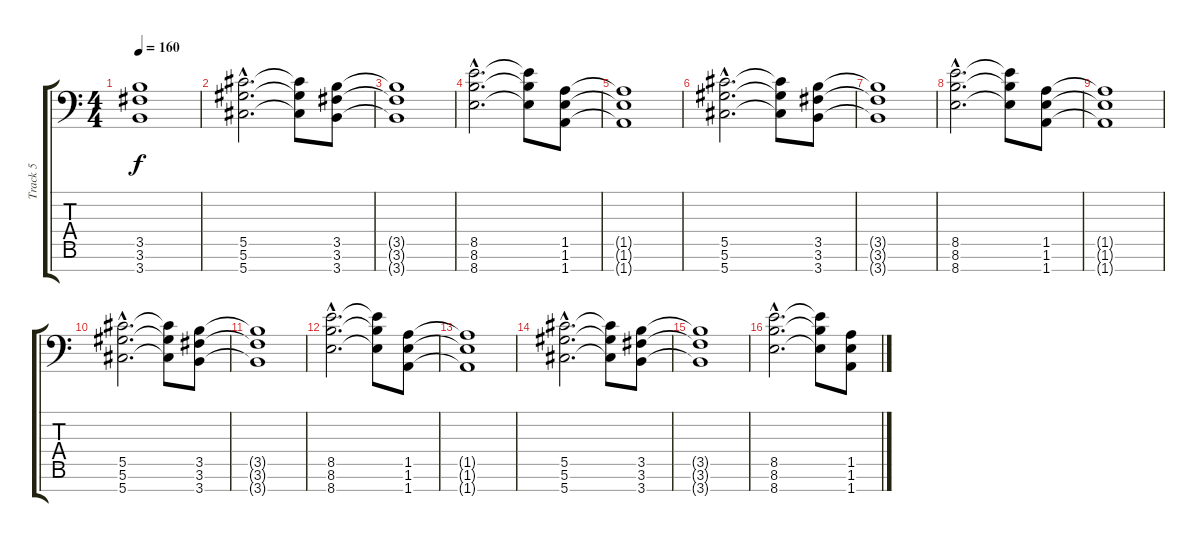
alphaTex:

\track ("Track 5" "Track 5") {instrument distortionguitar}
\staff {score tabs}
\tuning (Eb4 Bb3 Gb3 Db3 Ab2 Eb2 Ab1) {hide}
\ts (4 4)
\tempo 160
\clef f4
\ks c
(3.5{t} 3.6{t} 3.7{t}).1{dy f} |
(5.5{hac} 5.6{hac} 5.7{hac}).2{d} (5.5{t} 5.6{t} 5.7{t}).8 (3.5 3.6 3.7).8 |
(3.5{t} 3.6{t} 3.7{t}).1 |
(8.5{hac} 8.6{hac} 8.7{hac}).2{d} (8.5{t} 8.6{t} 8.7{t}).8 (1.5 1.6 1.7).8 |
(1.5{t} 1.6{t} 1.7{t}).1 |
(5.5{hac} 5.6{hac} 5.7{hac}).2{d} (5.5{t} 5.6{t} 5.7{t}).8 (3.5 3.6 3.7).8 |
(3.5{t} 3.6{t} 3.7{t}).1 |
(8.5{hac} 8.6{hac} 8.7{hac}).2{d} (8.5{t} 8.6{t} 8.7{t}).8 (1.5 1.6 1.7).8 |
(1.5{t} 1.6{t} 1.7{t}).1 |
(5.5{hac} 5.6{hac} 5.7{hac}).2{d} (5.5{t} 5.6{t} 5.7{t}).8 (3.5 3.6 3.7).8 |
(3.5{t} 3.6{t} 3.7{t}).1 |
(8.5{hac} 8.6{hac} 8.7{hac}).2{d} (8.5{t} 8.6{t} 8.7{t}).8 (1.5 1.6 1.7).8 |
(1.5{t} 1.6{t} 1.7{t}).1 |
(5.5{hac} 5.6{hac} 5.7{hac}).2{d} (5.5{t} 5.6{t} 5.7{t}).8 (3.5 3.6 3.7).8 |
(3.5{t} 3.6{t} 3.7{t}).1 |
(8.5{hac} 8.6{hac} 8.7{hac}).2{d} (8.5{t} 8.6{t} 8.7{t}).8 (1.5 1.6 1.7).8
